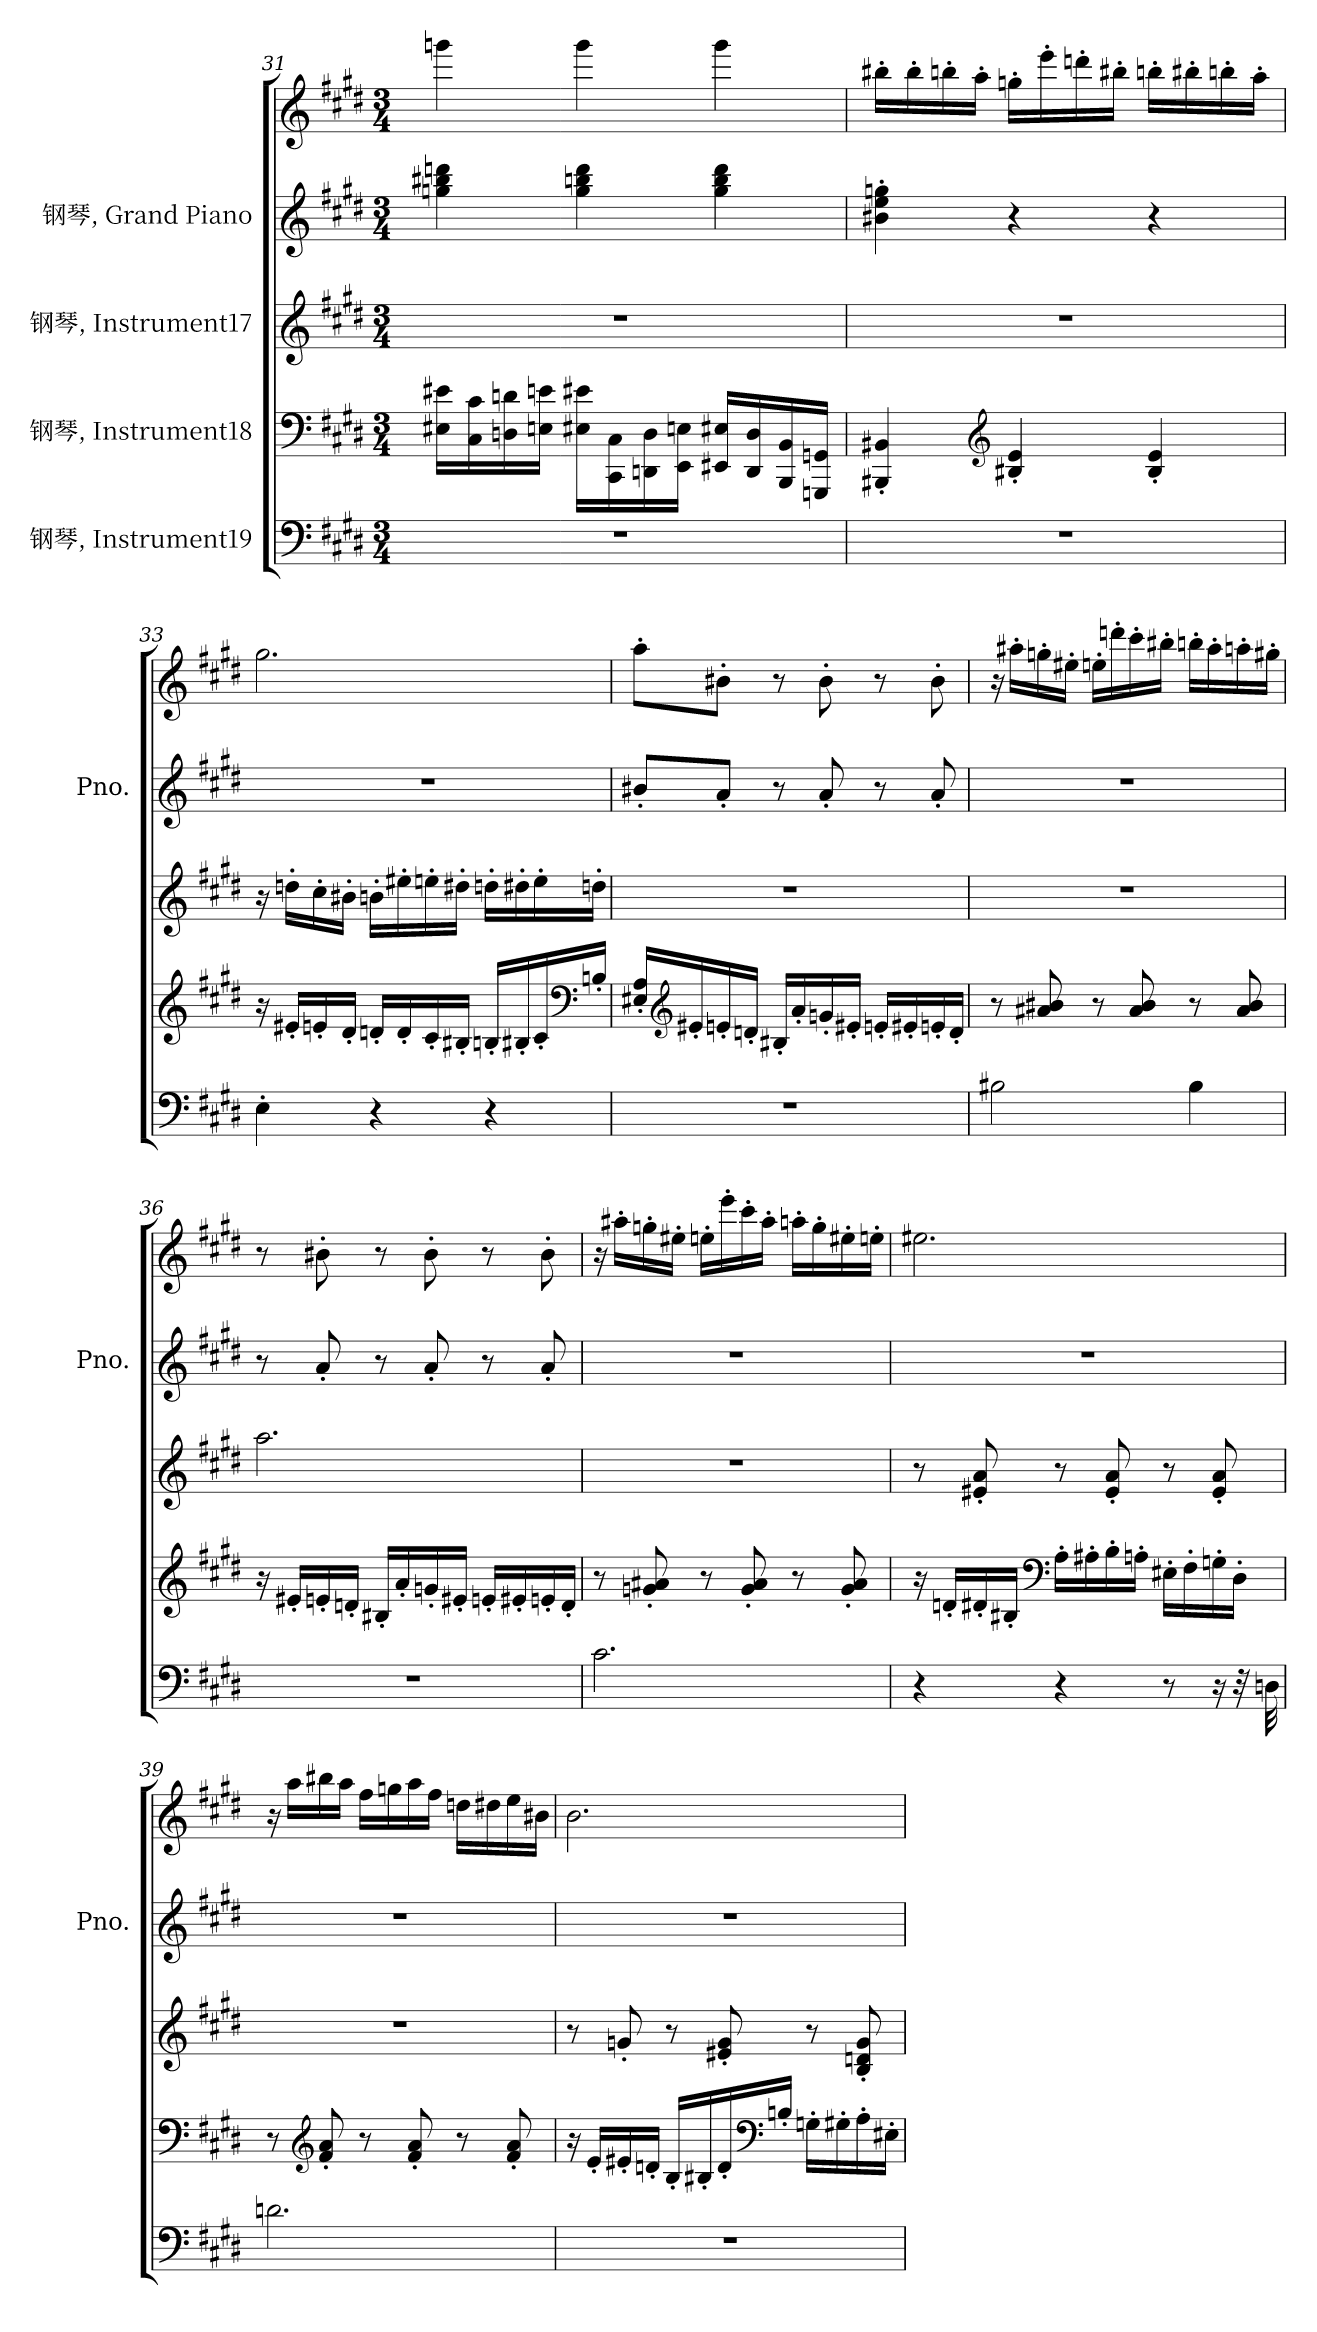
**kern	**kern	**kern	**kern	**kern
*part4	*part3	*part2	*part1	*part1
*staff5	*staff4	*staff3	*staff2	*staff1
*I"钢琴, Instrument19	*I"钢琴, Instrument18	*I"钢琴, Instrument17	*I"钢琴, Grand Piano	*
*	*	*	*I'Pno.	*
*clefF4	*clefF4	*clefG2	*clefG2	*clefG2
*k[f#c#g#d#]	*k[f#c#g#d#]	*k[f#c#g#d#]	*k[f#c#g#d#]	*k[f#c#g#d#]
*M3/4	*M3/4	*M3/4	*M3/4	*M3/4
=31	=31	=31	=31	=31
2.r	16E#X\ 16e#X\LL	2.r	4ggn\ 4bb#X\ 4dddn\	4gggn\
.	16C#\ 16c#\	.	.	.
.	16Dn\ 16dn\	.	.	.
.	16En\ 16en\JJ	.	.	.
.	16E#X\ 16e#X\LL	.	4gg\ 4bbn\ 4ddd\	4ggg\
.	16CC#\ 16C#\	.	.	.
.	16DDn\ 16D\	.	.	.
.	16EE\ 16En\JJ	.	.	.
.	16EE#X/ 16E#X/LL	.	4gg\ 4bb\ 4ddd\	4ggg\
.	16DD/ 16D/	.	.	.
.	16BBB/ 16BB/	.	.	.
.	16GGGn/ 16GGn/JJ	.	.	.
!!LO:LB:g=z
=32	=32	=32	=32	=32
2.r	4BBB#X/' 4BB#X/'	2.r	4b#X\' 4ee\' 4ggn\'	16bb#X'\LL
.	.	.	.	16bb#'\
.	.	.	.	16bbn'\
.	.	.	.	16aa'\JJ
*	*clefG2	*	*	*
.	4B#X/' 4e/'	.	4r	16ggn'\LL
.	.	.	.	16eee'\
.	.	.	.	16dddn'\
.	.	.	.	16bb#X'\JJ
.	4B#/' 4e/'	.	4r	16bbn'\LL
.	.	.	.	16bb#X'\
.	.	.	.	16bbn'\
.	.	.	.	16aa'\JJ
!!LO:PB:g=z
=33	=33	=33	=33	=33
4E'\	16r	16r	2.r	2.gg#\
.	16e#X'/LL	16ddn'\LL	.	.
.	16en'/	16cc#'\	.	.
.	16d#'/JJ	16b#X'\JJ	.	.
4r	16dn'/LL	16bn'\LL	.	.
.	16d'/	16ee#X'\	.	.
.	16c#'/	16een'\	.	.
.	16B#X'/JJ	16dd#X'\JJ	.	.
4r	16Bn'/LL	16ddn'\LL	.	.
.	16B#X'/	16dd#X'\	.	.
.	16c#'/	16ee'\	.	.
*	*clefF4	*	*	*
.	16Bn'/JJ	16ddn'\JJ	.	.
!!LO:LB:g=z
=34	=34	=34	=34	=34
2.r	16E#X/' 16A/'LL	2.r	8b#X'/L	8aa'\L
*	*clefG2	*	*	*
.	16e#X'/	.	.	.
.	16en'/	.	8a'/J	8b#X'\J
.	16dn'/JJ	.	.	.
.	16B#X'/LL	.	8r	8r
.	16a'/	.	.	.
.	16gn'/	.	8a'/	8b#'\
.	16e#X'/JJ	.	.	.
.	16en'/LL	.	8r	8r
.	16e#X'/	.	.	.
.	16en'/	.	8a'/	8b#'\
.	16d'/JJ	.	.	.
=35	=35	=35	=35	=35
2B#X\	8r	2.r	2.r	16r
.	.	.	.	16aa#X'\LL
.	8a#X/ 8b#X/	.	.	16ggn'\
.	.	.	.	16ee#X'\JJ
.	8r	.	.	16een'\LL
.	.	.	.	16dddn'\
.	8a#/ 8b#/	.	.	16ccc#'\
.	.	.	.	16bb#X'\JJ
4B#\	8r	.	.	16bbn'\LL
.	.	.	.	16aa#'\
.	8a#/ 8b#/	.	.	16aan'\
.	.	.	.	16gg#X'\JJ
!!LO:PB:g=z
=36	=36	=36	=36	=36
2.r	16r	2.aa\	8r	8r
.	16e#X'/LL	.	.	.
.	16en'/	.	8a'/	8b#X'\
.	16dn'/JJ	.	.	.
.	16B#X'/LL	.	8r	8r
.	16a'/	.	.	.
.	16gn'/	.	8a'/	8b#'\
.	16e#X'/JJ	.	.	.
.	16en'/LL	.	8r	8r
.	16e#X'/	.	.	.
.	16en'/	.	8a'/	8b#'\
.	16d'/JJ	.	.	.
=37	=37	=37	=37	=37
2.c#\	8r	2.r	2.r	16r
.	.	.	.	16aa#X'\LL
.	8gn/' 8a#X/'	.	.	16ggn'\
.	.	.	.	16ee#X'\JJ
.	8r	.	.	16een'\LL
.	.	.	.	16eee'\
.	8g/' 8a#/'	.	.	16ccc#'\
.	.	.	.	16aa#'\JJ
.	8r	.	.	16aan'\LL
.	.	.	.	16gg'\
.	8g/' 8a#/'	.	.	16ee#X'\
.	.	.	.	16een'\JJ
!!LO:LB:g=z
=38	=38	=38	=38	=38
4r	16r	8r	2.r	2.ee#X\
.	16dn'/LL	.	.	.
.	16d#X'/	8e#X/' 8a/'	.	.
.	16B#X'/JJ	.	.	.
*	*clefF4	*	*	*
4r	16A'\LL	8r	.	.
.	16A#X'\	.	.	.
.	16B#'\	8e#/' 8a/'	.	.
.	16An'\JJ	.	.	.
8r	16E#X'\LL	8r	.	.
.	16F#'\	.	.	.
16r	16Gn'\	8e#/' 8a/'	.	.
32r	16D#'\JJ	.	.	.
32Dn\	.	.	.	.
=39	=39	=39	=39	=39
2.dn\	8r	2.r	2.r	16r
.	.	.	.	16aa\LL
*	*clefG2	*	*	*
.	8f#/' 8a/'	.	.	16bb#X\
.	.	.	.	16aa\JJ
.	8r	.	.	16ff#\LL
.	.	.	.	16ggn\
.	8f#/' 8a/'	.	.	16aa\
.	.	.	.	16ff#\JJ
.	8r	.	.	16ddn\LL
.	.	.	.	16dd#X\
.	8f#/' 8a/'	.	.	16ee\
.	.	.	.	16b#X\JJ
!!LO:PB:g=z
=40	=40	=40	=40	=40
2.r	16r	8r	2.r	2.b\
.	16e'/LL	.	.	.
.	16e#X'/	8gn'/	.	.
.	16dn'/JJ	.	.	.
.	16B'/LL	8r	.	.
.	16B#X'/	.	.	.
.	16d'/	8e#X/' 8g/'	.	.
*	*clefF4	*	*	*
.	16Bn'/JJ	.	.	.
.	16Gn'\LL	8r	.	.
.	16G#X'\	.	.	.
.	16A'\	8B/' 8dn/' 8g/'	.	.
.	16E#X'\JJ	.	.	.
=	=	=	=	=
*-	*-	*-	*-	*-
